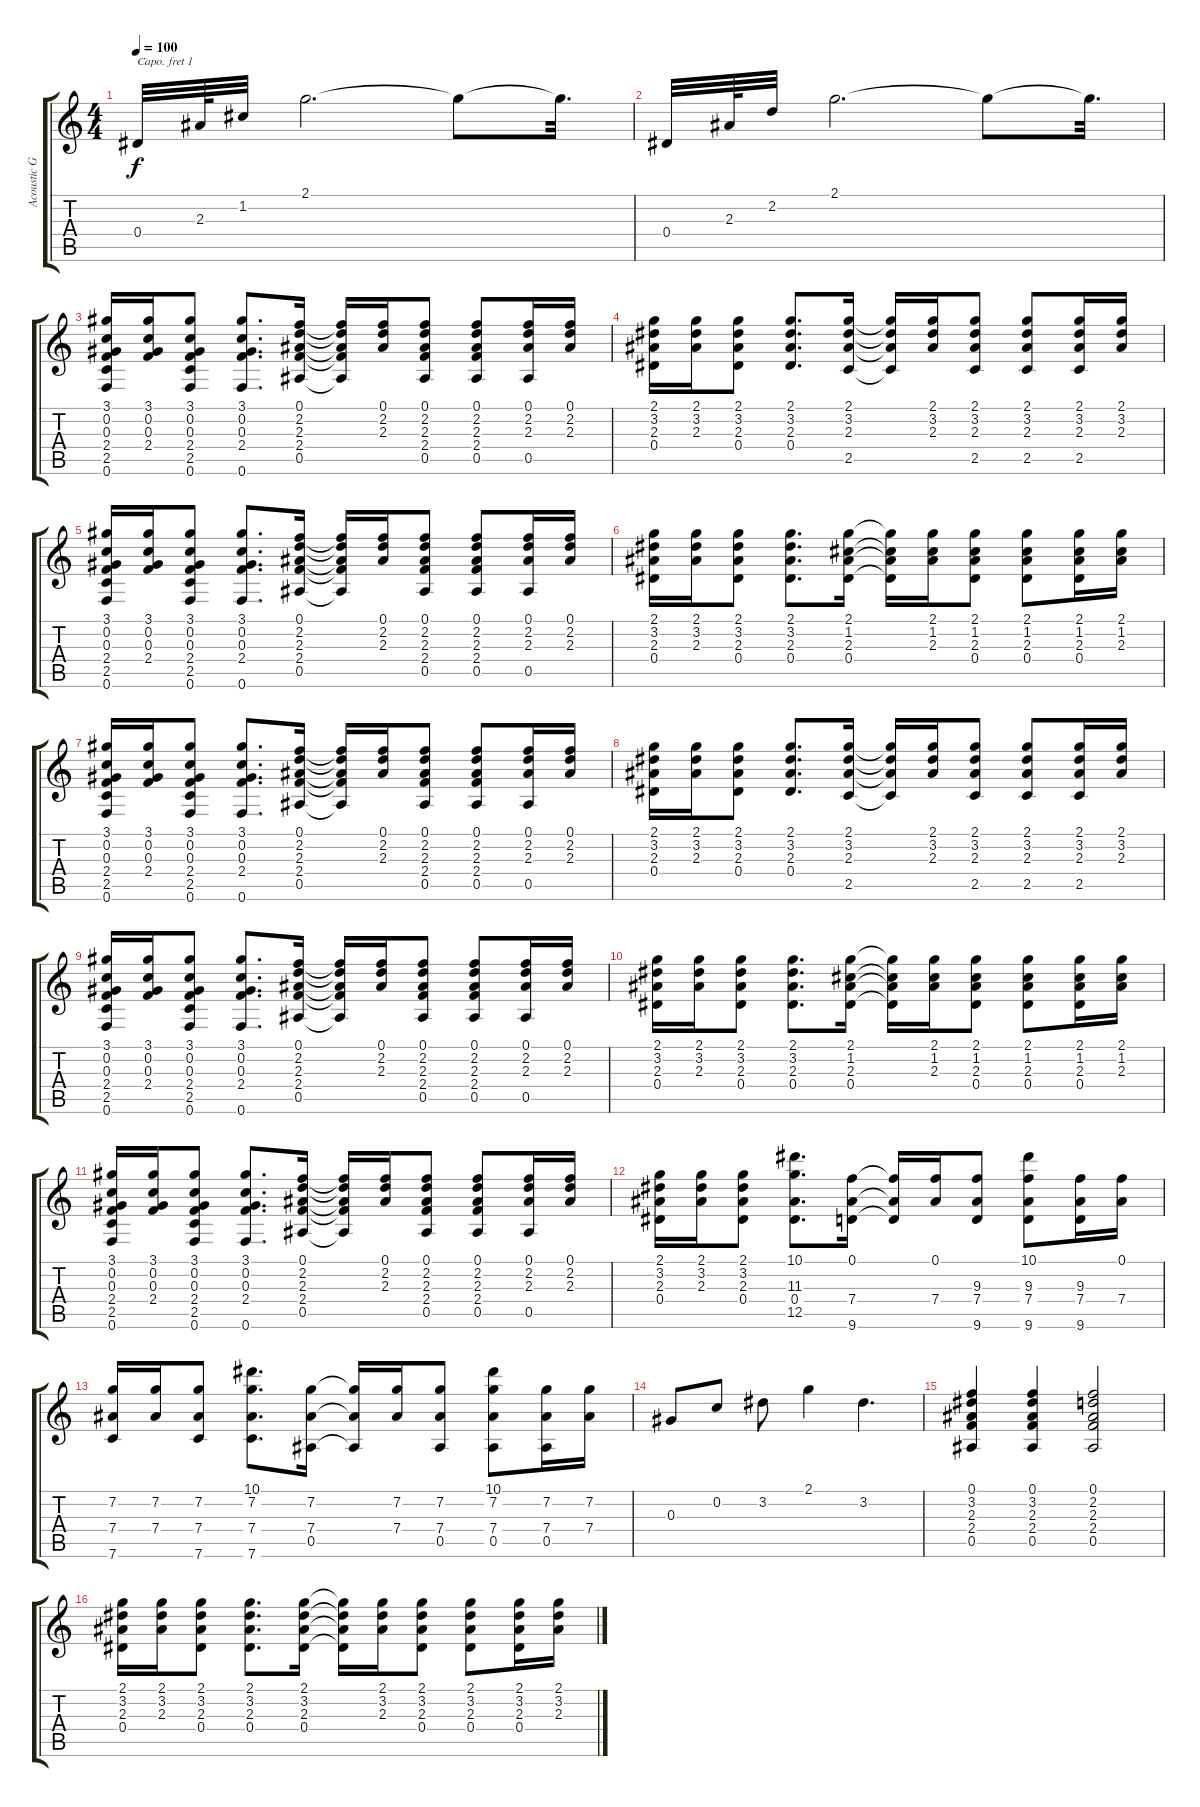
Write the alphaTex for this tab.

\track ("Acoustic Guitar 2" "Acoustic G") {instrument acousticguitarsteel}
\staff {score tabs}
\capo 1
\tuning (E4 B3 G3 D3 A2 E2) {hide}
\ts (4 4)
\tempo 100
\clef g2
\ks c
0.4.32{dy f} 2.3.64 1.2.32 2.1.2{d} 2.1{t}.8 2.1{t}.32{d} |
0.4.32 2.3.64 2.2.32 2.1.2{d} 2.1{t}.8 2.1{t}.32{d} |
(3.1 0.2 0.3 2.4 2.5 0.6).16 (3.1 0.2 0.3 2.4).16 (3.1 0.2 0.3 2.4 2.5 0.6).8 (3.1 0.2 0.3 2.4 0.6).8{d} (0.1 2.2 2.3 2.4 0.5).16 (0.1{t} 2.2{t} 2.3{t} 2.4{t} 0.5{t}).16 (0.1 2.2 2.3).16 (0.1 2.2 2.3 2.4 0.5).8 (0.1 2.2 2.3 2.4 0.5).8 (0.1 2.2 2.3 0.5).16 (0.1 2.2 2.3).16 |
(2.1 3.2 2.3 0.4).16 (2.1 3.2 2.3).16 (2.1 3.2 2.3 0.4).8 (2.1 3.2 2.3 0.4).8{d} (2.1 3.2 2.3 2.5).16 (2.1{t} 3.2{t} 2.3{t} 2.5{t}).16 (2.1 3.2 2.3).16 (2.1 3.2 2.3 2.5).8 (2.1 3.2 2.3 2.5).8 (2.1 3.2 2.3 2.5).16 (2.1 3.2 2.3).16 |
(3.1 0.2 0.3 2.4 2.5 0.6).16 (3.1 0.2 0.3 2.4).16 (3.1 0.2 0.3 2.4 2.5 0.6).8 (3.1 0.2 0.3 2.4 0.6).8{d} (0.1 2.2 2.3 2.4 0.5).16 (0.1{t} 2.2{t} 2.3{t} 2.4{t} 0.5{t}).16 (0.1 2.2 2.3).16 (0.1 2.2 2.3 2.4 0.5).8 (0.1 2.2 2.3 2.4 0.5).8 (0.1 2.2 2.3 0.5).16 (0.1 2.2 2.3).16 |
(2.1 3.2 2.3 0.4).16 (2.1 3.2 2.3).16 (2.1 3.2 2.3 0.4).8 (2.1 3.2 2.3 0.4).8{d} (2.1 1.2 2.3 0.4).16 (2.1{t} 1.2{t} 2.3{t} 0.4{t}).16 (2.1 1.2 2.3).16 (2.1 1.2 2.3 0.4).8 (2.1 1.2 2.3 0.4).8 (2.1 1.2 2.3 0.4).16 (2.1 1.2 2.3).16 |
(3.1 0.2 0.3 2.4 2.5 0.6).16 (3.1 0.2 0.3 2.4).16 (3.1 0.2 0.3 2.4 2.5 0.6).8 (3.1 0.2 0.3 2.4 0.6).8{d} (0.1 2.2 2.3 2.4 0.5).16 (0.1{t} 2.2{t} 2.3{t} 2.4{t} 0.5{t}).16 (0.1 2.2 2.3).16 (0.1 2.2 2.3 2.4 0.5).8 (0.1 2.2 2.3 2.4 0.5).8 (0.1 2.2 2.3 0.5).16 (0.1 2.2 2.3).16 |
(2.1 3.2 2.3 0.4).16 (2.1 3.2 2.3).16 (2.1 3.2 2.3 0.4).8 (2.1 3.2 2.3 0.4).8{d} (2.1 3.2 2.3 2.5).16 (2.1{t} 3.2{t} 2.3{t} 2.5{t}).16 (2.1 3.2 2.3).16 (2.1 3.2 2.3 2.5).8 (2.1 3.2 2.3 2.5).8 (2.1 3.2 2.3 2.5).16 (2.1 3.2 2.3).16 |
(3.1 0.2 0.3 2.4 2.5 0.6).16 (3.1 0.2 0.3 2.4).16 (3.1 0.2 0.3 2.4 2.5 0.6).8 (3.1 0.2 0.3 2.4 0.6).8{d} (0.1 2.2 2.3 2.4 0.5).16 (0.1{t} 2.2{t} 2.3{t} 2.4{t} 0.5{t}).16 (0.1 2.2 2.3).16 (0.1 2.2 2.3 2.4 0.5).8 (0.1 2.2 2.3 2.4 0.5).8 (0.1 2.2 2.3 0.5).16 (0.1 2.2 2.3).16 |
(2.1 3.2 2.3 0.4).16 (2.1 3.2 2.3).16 (2.1 3.2 2.3 0.4).8 (2.1 3.2 2.3 0.4).8{d} (2.1 1.2 2.3 0.4).16 (2.1{t} 1.2{t} 2.3{t} 0.4{t}).16 (2.1 1.2 2.3).16 (2.1 1.2 2.3 0.4).8 (2.1 1.2 2.3 0.4).8 (2.1 1.2 2.3 0.4).16 (2.1 1.2 2.3).16 |
(3.1 0.2 0.3 2.4 2.5 0.6).16 (3.1 0.2 0.3 2.4).16 (3.1 0.2 0.3 2.4 2.5 0.6).8 (3.1 0.2 0.3 2.4 0.6).8{d} (0.1 2.2 2.3 2.4 0.5).16 (0.1{t} 2.2{t} 2.3{t} 2.4{t} 0.5{t}).16 (0.1 2.2 2.3).16 (0.1 2.2 2.3 2.4 0.5).8 (0.1 2.2 2.3 2.4 0.5).8 (0.1 2.2 2.3 0.5).16 (0.1 2.2 2.3).16 |
(2.1 3.2 2.3 0.4).16 (2.1 3.2 2.3).16 (2.1 3.2 2.3 0.4).8 (10.1 11.3 0.4 12.5).8{d} (0.1 7.4 9.6).16 (0.1{t} 7.4{t} 9.6{t}).16 (0.1 7.4).16 (9.3 7.4 9.6).8 (10.1 9.3 7.4 9.6).8 (9.3 7.4 9.6).16 (0.1 7.4).16 |
(7.2 7.4 7.6).16 (7.2 7.4).16 (7.2 7.4 7.6).8 (10.1 7.2 7.4 7.6).8{d} (7.2 7.4 0.5).16 (7.2{t} 7.4{t} 0.5{t}).16 (7.2 7.4).16 (7.2 7.4 0.5).8 (10.1 7.2 7.4 0.5).8 (7.2 7.4 0.5).16 (7.2 7.4).16 |
0.3.8 0.2.8 3.2.8 2.1.4 3.2.4{d} |
(0.1 3.2 2.3 2.4 0.5).4 (0.1 3.2 2.3 2.4 0.5).4 (0.1 2.2 2.3 2.4 0.5).2 |
(2.1 3.2 2.3 0.4).16 (2.1 3.2 2.3).16 (2.1 3.2 2.3 0.4).8 (2.1 3.2 2.3 0.4).8{d} (2.1 3.2 2.3 0.4).16 (2.1{t} 3.2{t} 2.3{t} 0.4{t}).16 (2.1 3.2 2.3).16 (2.1 3.2 2.3 0.4).8 (2.1 3.2 2.3 0.4).8 (2.1 3.2 2.3 0.4).16 (2.1 3.2 2.3).16
